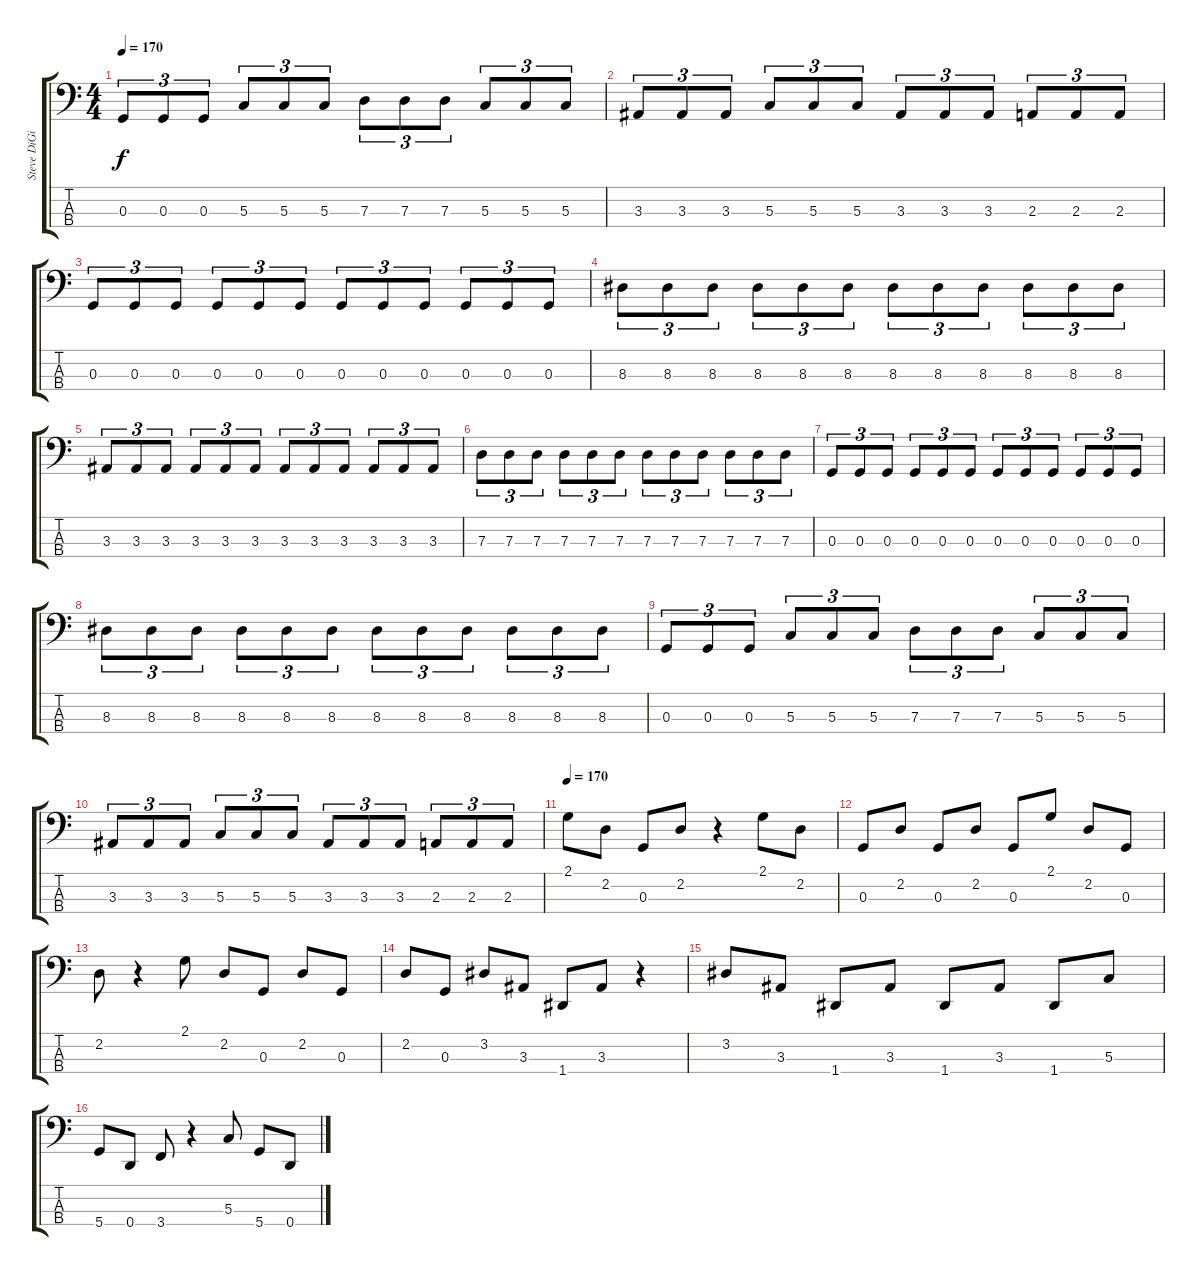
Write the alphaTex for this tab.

\track ("Steve DiGiorgio" "Steve DiGi") {instrument fretlessbass}
\staff {score tabs}
\tuning (F2 C2 G1 D1) {hide}
\ts (4 4)
\tempo 170
\clef f4
\ks c
0.3.8{tu (3 2) dy f} 0.3.8{tu (3 2)} 0.3.8{tu (3 2)} 5.3.8{tu (3 2)} 5.3.8{tu (3 2)} 5.3.8{tu (3 2)} 7.3.8{tu (3 2)} 7.3.8{tu (3 2)} 7.3.8{tu (3 2)} 5.3.8{tu (3 2)} 5.3.8{tu (3 2)} 5.3.8{tu (3 2)} |
3.3.8{tu (3 2)} 3.3.8{tu (3 2)} 3.3.8{tu (3 2)} 5.3.8{tu (3 2)} 5.3.8{tu (3 2)} 5.3.8{tu (3 2)} 3.3.8{tu (3 2)} 3.3.8{tu (3 2)} 3.3.8{tu (3 2)} 2.3.8{tu (3 2)} 2.3.8{tu (3 2)} 2.3.8{tu (3 2)} |
0.3.8{tu (3 2)} 0.3.8{tu (3 2)} 0.3.8{tu (3 2)} 0.3.8{tu (3 2)} 0.3.8{tu (3 2)} 0.3.8{tu (3 2)} 0.3.8{tu (3 2)} 0.3.8{tu (3 2)} 0.3.8{tu (3 2)} 0.3.8{tu (3 2)} 0.3.8{tu (3 2)} 0.3.8{tu (3 2)} |
8.3.8{tu (3 2)} 8.3.8{tu (3 2)} 8.3.8{tu (3 2)} 8.3.8{tu (3 2)} 8.3.8{tu (3 2)} 8.3.8{tu (3 2)} 8.3.8{tu (3 2)} 8.3.8{tu (3 2)} 8.3.8{tu (3 2)} 8.3.8{tu (3 2)} 8.3.8{tu (3 2)} 8.3.8{tu (3 2)} |
3.3.8{tu (3 2)} 3.3.8{tu (3 2)} 3.3.8{tu (3 2)} 3.3.8{tu (3 2)} 3.3.8{tu (3 2)} 3.3.8{tu (3 2)} 3.3.8{tu (3 2)} 3.3.8{tu (3 2)} 3.3.8{tu (3 2)} 3.3.8{tu (3 2)} 3.3.8{tu (3 2)} 3.3.8{tu (3 2)} |
7.3.8{tu (3 2)} 7.3.8{tu (3 2)} 7.3.8{tu (3 2)} 7.3.8{tu (3 2)} 7.3.8{tu (3 2)} 7.3.8{tu (3 2)} 7.3.8{tu (3 2)} 7.3.8{tu (3 2)} 7.3.8{tu (3 2)} 7.3.8{tu (3 2)} 7.3.8{tu (3 2)} 7.3.8{tu (3 2)} |
0.3.8{tu (3 2)} 0.3.8{tu (3 2)} 0.3.8{tu (3 2)} 0.3.8{tu (3 2)} 0.3.8{tu (3 2)} 0.3.8{tu (3 2)} 0.3.8{tu (3 2)} 0.3.8{tu (3 2)} 0.3.8{tu (3 2)} 0.3.8{tu (3 2)} 0.3.8{tu (3 2)} 0.3.8{tu (3 2)} |
8.3.8{tu (3 2)} 8.3.8{tu (3 2)} 8.3.8{tu (3 2)} 8.3.8{tu (3 2)} 8.3.8{tu (3 2)} 8.3.8{tu (3 2)} 8.3.8{tu (3 2)} 8.3.8{tu (3 2)} 8.3.8{tu (3 2)} 8.3.8{tu (3 2)} 8.3.8{tu (3 2)} 8.3.8{tu (3 2)} |
0.3.8{tu (3 2)} 0.3.8{tu (3 2)} 0.3.8{tu (3 2)} 5.3.8{tu (3 2)} 5.3.8{tu (3 2)} 5.3.8{tu (3 2)} 7.3.8{tu (3 2)} 7.3.8{tu (3 2)} 7.3.8{tu (3 2)} 5.3.8{tu (3 2)} 5.3.8{tu (3 2)} 5.3.8{tu (3 2)} |
3.3.8{tu (3 2)} 3.3.8{tu (3 2)} 3.3.8{tu (3 2)} 5.3.8{tu (3 2)} 5.3.8{tu (3 2)} 5.3.8{tu (3 2)} 3.3.8{tu (3 2)} 3.3.8{tu (3 2)} 3.3.8{tu (3 2)} 2.3.8{tu (3 2)} 2.3.8{tu (3 2)} 2.3.8{tu (3 2)} |
\tempo 170
2.1.8 2.2.8 0.3.8 2.2.8 r.4 2.1.8 2.2.8 |
0.3.8 2.2.8 0.3.8 2.2.8 0.3.8 2.1.8 2.2.8 0.3.8 |
2.2.8 r.4 2.1.8 2.2.8 0.3.8 2.2.8 0.3.8 |
2.2.8 0.3.8 3.2.8 3.3.8 1.4.8 3.3.8 r.4 |
3.2.8 3.3.8 1.4.8 3.3.8 1.4.8 3.3.8 1.4.8 5.3.8 |
5.4.8 0.4.8 3.4.8 r.4 5.3.8 5.4.8 0.4.8
